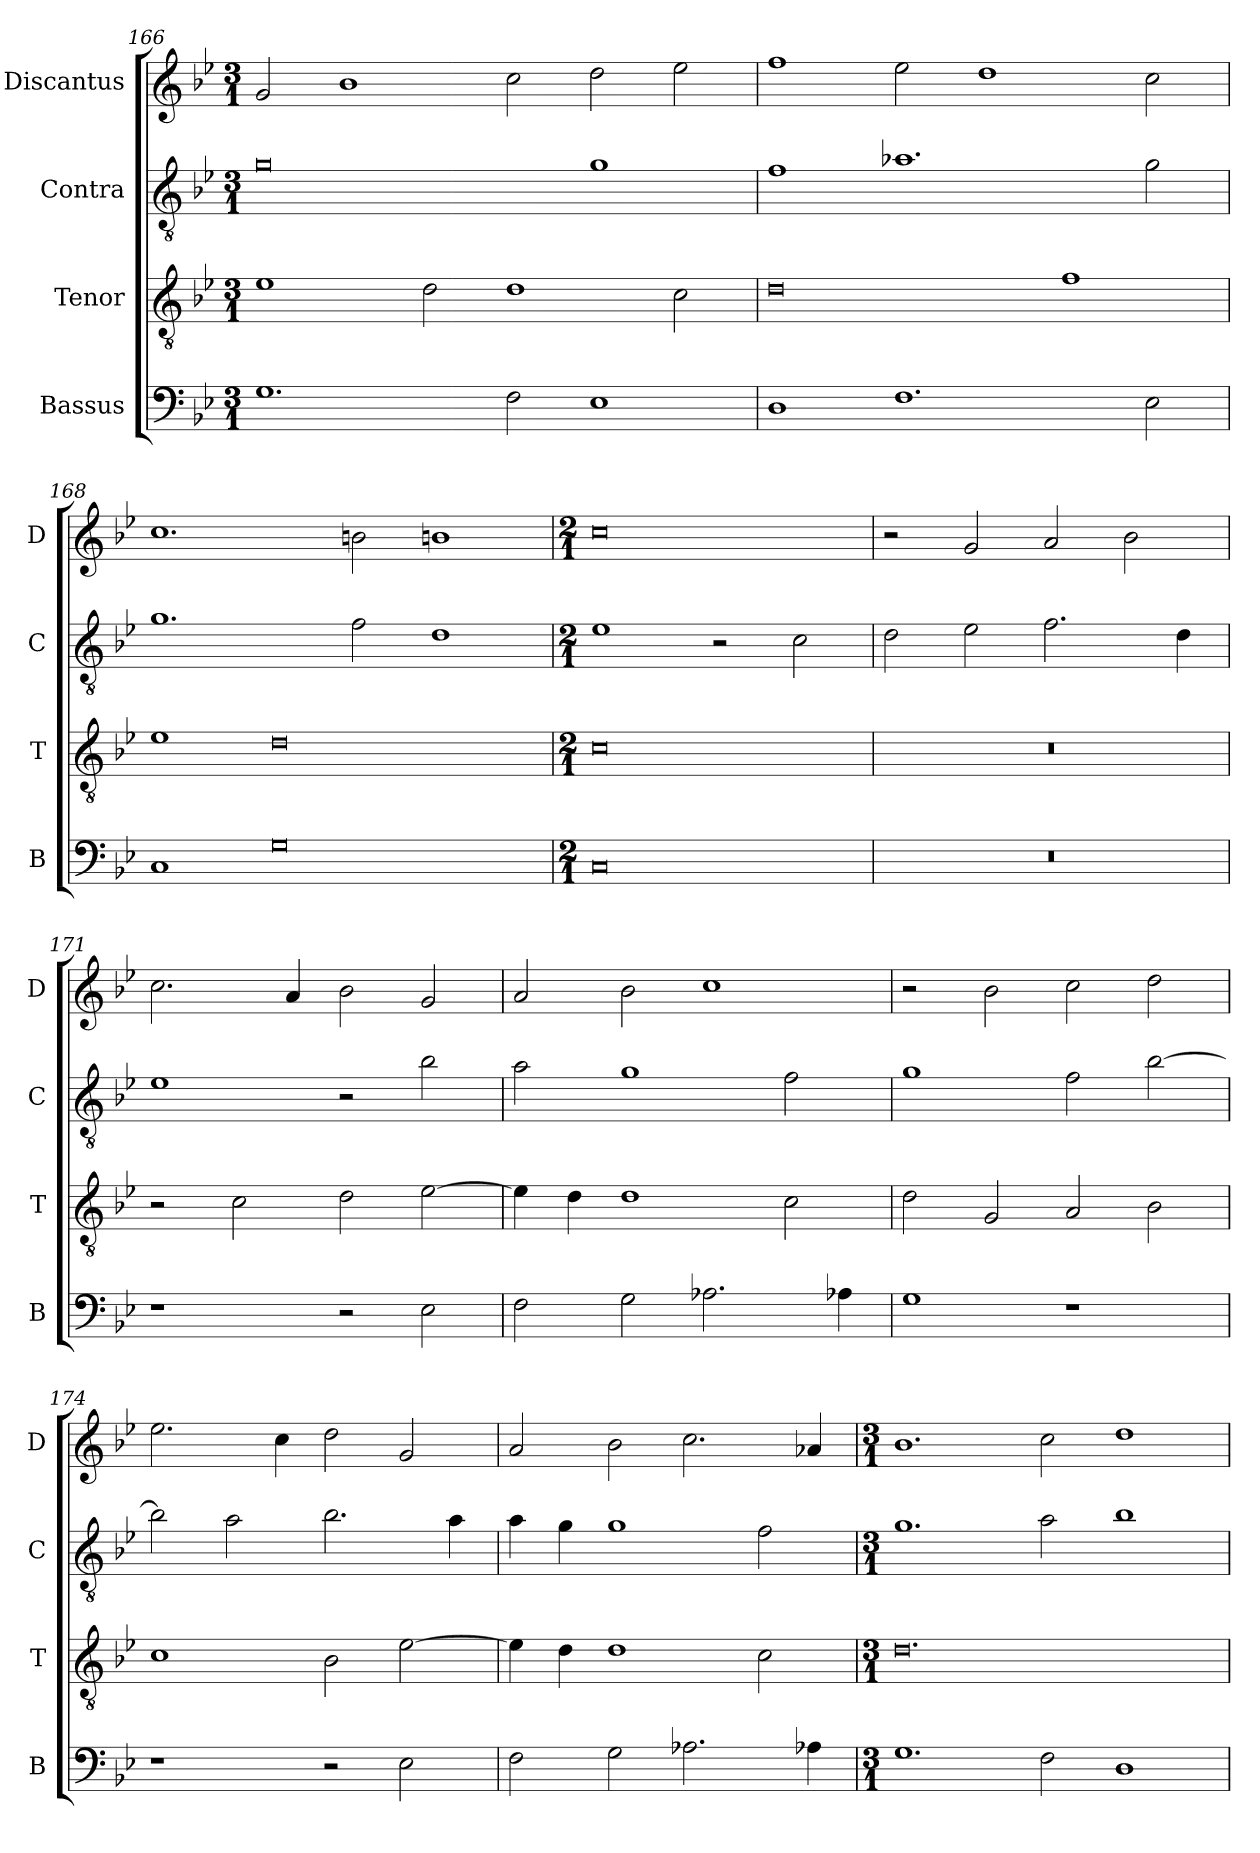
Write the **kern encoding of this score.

**kern	**kern	**kern	**kern
*part4	*part3	*part2	*part1
*staff4	*staff3	*staff2	*staff1
*I"Bassus	*I"Tenor	*I"Contra	*I"Discantus
*I'B	*I'T	*I'C	*I'D
*clefF4	*clefGv2	*clefGv2	*clefG2
*k[b-e-]	*k[b-e-]	*k[b-e-]	*k[b-e-]
*M3/1	*M3/1	*M3/1	*M3/1
=166	=166	=166	=166
1.G	1e-	0g	2g/
.	.	.	1b-
.	2d\	.	.
2F\	1d	.	2cc\
1E-	.	1g	2dd\
.	2c\	.	2ee-\
=167	=167	=167	=167
1D	0d	1f	1ff
1.F	.	1.a-X	2ee-\
.	.	.	1dd
.	1f	.	.
2E-\	.	2g\	2cc\
=168	=168	=168	=168
1C	1e-	1.g	1.cc
0G	0d	.	.
.	.	2f\	2bn\
.	.	1d	1bn
=169	=169	=169	=169
*M2/1	*M2/1	*M2/1	*M2/1
0C	0c	1e-	0cc
.	.	2r	.
.	.	2c\	.
=170	=170	=170	=170
0r	0r	2d\	2r
.	.	2e-\	2g/
.	.	2.f\	2a/
.	.	.	2b-\
.	.	4d\	.
=171	=171	=171	=171
1r	2r	1e-	2.cc\
.	2c\	.	.
.	.	.	4a/
2r	2d\	2r	2b-\
2E-\	[2e-\	2b-\	2g/
=172	=172	=172	=172
2F\	4e-\]	2a\	2a/
.	4d\	.	.
2G\	1d	1g	2b-\
2.A-X\	.	.	1cc
.	2c\	2f\	.
4A-X\	.	.	.
=173	=173	=173	=173
1G	2d\	1g	2r
.	2G/	.	2b-\
1r	2A/	2f\	2cc\
.	2B-\	[2b-\	2dd\
=174	=174	=174	=174
1r	1c	2b-\]	2.ee-\
.	.	2a\	.
.	.	.	4cc\
2r	2B-\	2.b-\	2dd\
2E-\	[2e-\	.	2g/
.	.	4a\	.
=175	=175	=175	=175
2F\	4e-\]	4a\	2a/
.	4d\	4g\	.
2G\	1d	1g	2b-\
2.A-X\	.	.	2.cc\
.	2c\	2f\	.
4A-X\	.	.	4a-X/
=176	=176	=176	=176
*M3/1	*M3/1	*M3/1	*M3/1
1.G	0.d	1.g	1.b-
2F\	.	2a\	2cc\
1D	.	1b-	1dd
=	=	=	=
*-	*-	*-	*-
